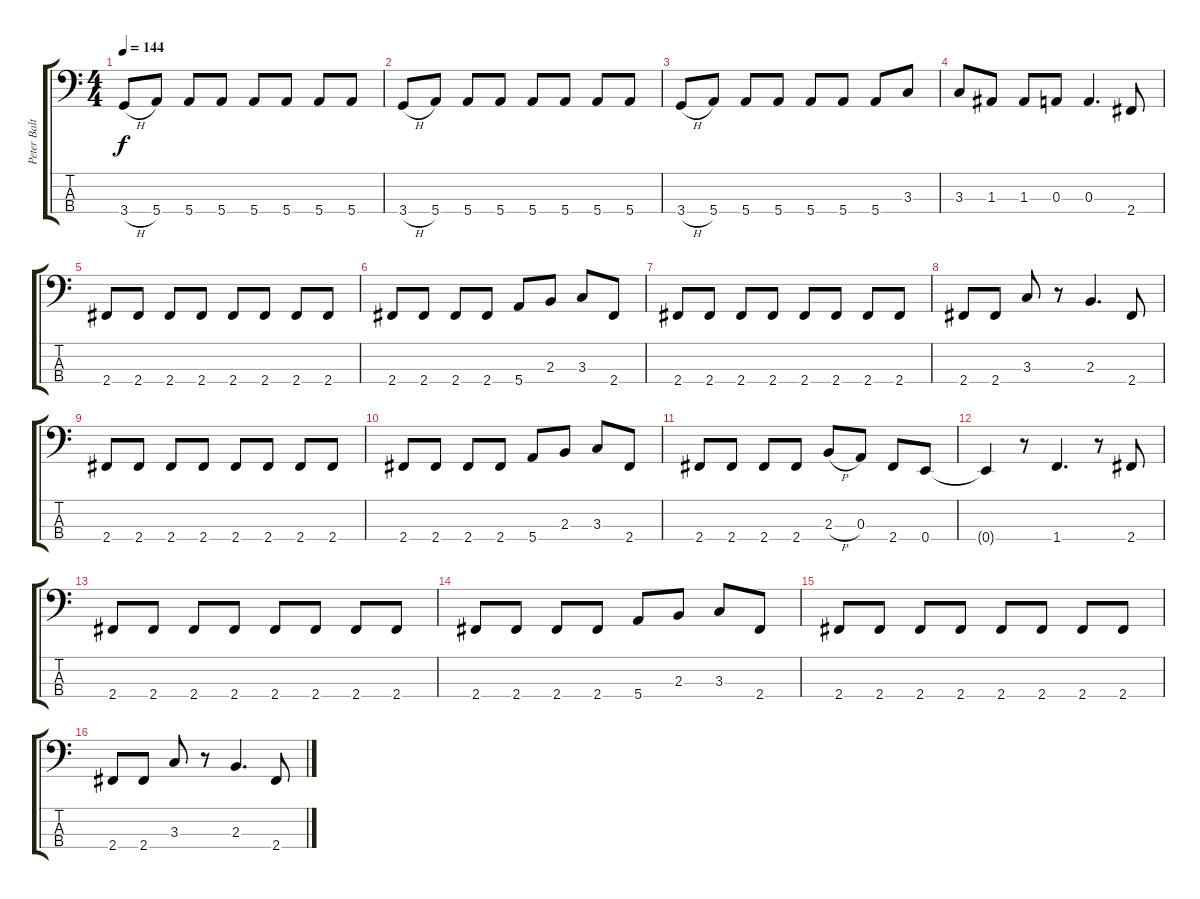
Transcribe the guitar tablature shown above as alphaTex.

\track ("Peter Baltes" "Peter Balt") {instrument electricbassfinger}
\staff {score tabs}
\tuning (G2 D2 A1 E1) {hide}
\ts (4 4)
\tempo 144
\clef f4
\ks c
3.4{h}.8{dy f} 5.4.8 5.4.8 5.4.8 5.4.8 5.4.8 5.4.8 5.4.8 |
3.4{h}.8 5.4.8 5.4.8 5.4.8 5.4.8 5.4.8 5.4.8 5.4.8 |
3.4{h}.8 5.4.8 5.4.8 5.4.8 5.4.8 5.4.8 5.4.8 3.3.8 |
3.3.8 1.3.8 1.3.8 0.3.8 0.3.4{d} 2.4.8 |
2.4.8 2.4.8 2.4.8 2.4.8 2.4.8 2.4.8 2.4.8 2.4.8 |
2.4.8 2.4.8 2.4.8 2.4.8 5.4.8 2.3.8 3.3.8 2.4.8 |
2.4.8 2.4.8 2.4.8 2.4.8 2.4.8 2.4.8 2.4.8 2.4.8 |
2.4.8 2.4.8 3.3.8 r.8 2.3.4{d} 2.4.8 |
2.4.8 2.4.8 2.4.8 2.4.8 2.4.8 2.4.8 2.4.8 2.4.8 |
2.4.8 2.4.8 2.4.8 2.4.8 5.4.8 2.3.8 3.3.8 2.4.8 |
2.4.8 2.4.8 2.4.8 2.4.8 2.3{h}.8 0.3.8 2.4.8 0.4.8 |
0.4{t}.4 r.8 1.4.4{d} r.8 2.4.8 |
2.4.8 2.4.8 2.4.8 2.4.8 2.4.8 2.4.8 2.4.8 2.4.8 |
2.4.8 2.4.8 2.4.8 2.4.8 5.4.8 2.3.8 3.3.8 2.4.8 |
2.4.8 2.4.8 2.4.8 2.4.8 2.4.8 2.4.8 2.4.8 2.4.8 |
2.4.8 2.4.8 3.3.8 r.8 2.3.4{d} 2.4.8
